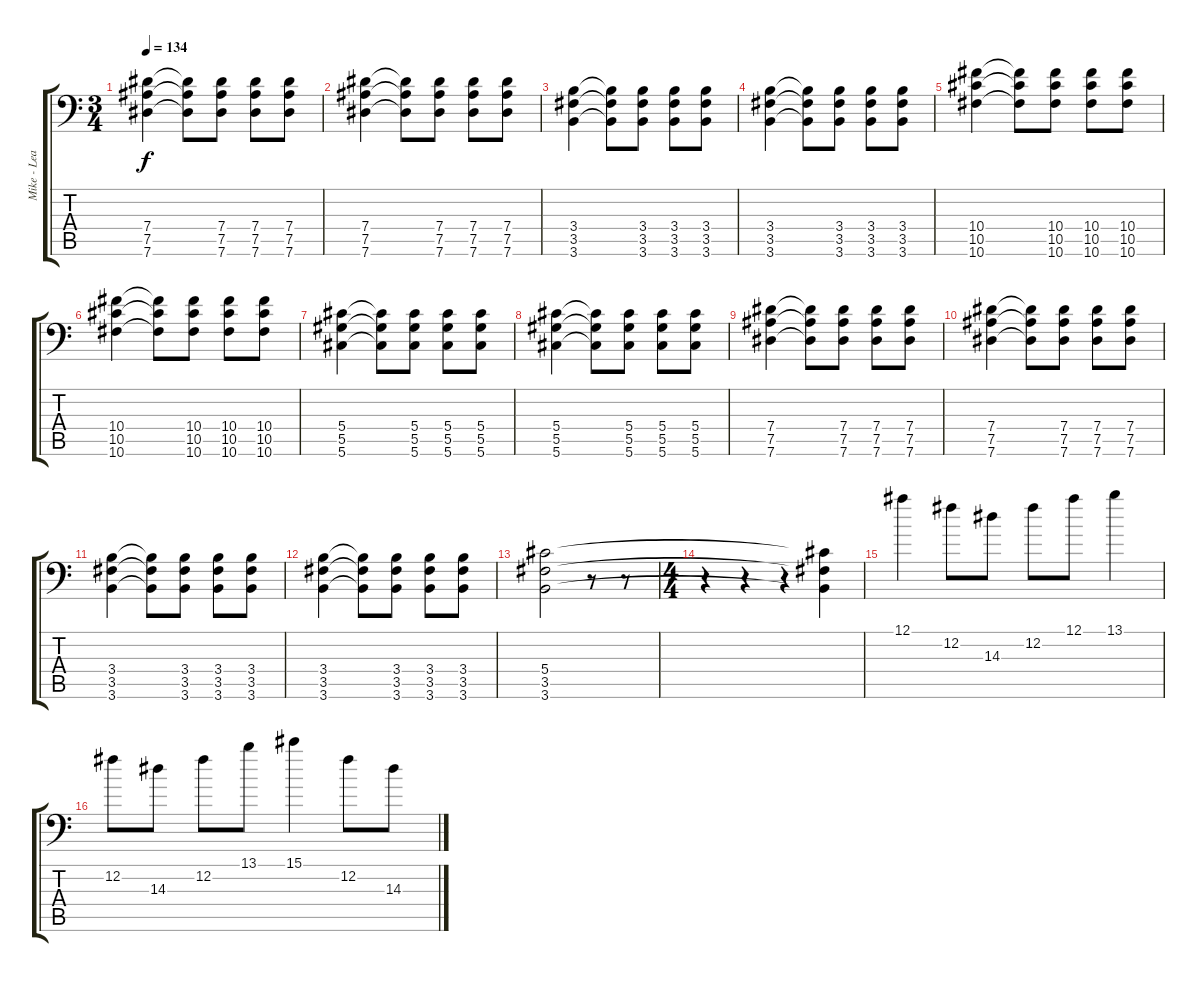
\track ("Mike - Lead" "Mike - Lea") {instrument distortionguitar}
\staff {score tabs}
\tuning (Bb3 Gb3 Db3 Ab2 Eb2 Ab1) {hide}
\ts (3 4)
\tempo 134
\clef f4
\ks c
(7.4 7.5 7.6).4{dy f} (7.4{t} 7.5{t} 7.6{t}).8 (7.4 7.5 7.6).8 (7.4 7.5 7.6).8 (7.4 7.5 7.6).8 |
(7.4 7.5 7.6).4 (7.4{t} 7.5{t} 7.6{t}).8 (7.4 7.5 7.6).8 (7.4 7.5 7.6).8 (7.4 7.5 7.6).8 |
(3.4 3.5 3.6).4 (3.4{t} 3.5{t} 3.6{t}).8 (3.4 3.5 3.6).8 (3.4 3.5 3.6).8 (3.4 3.5 3.6).8 |
(3.4 3.5 3.6).4 (3.4{t} 3.5{t} 3.6{t}).8 (3.4 3.5 3.6).8 (3.4 3.5 3.6).8 (3.4 3.5 3.6).8 |
(10.4 10.5 10.6).4 (10.4{t} 10.5{t} 10.6{t}).8 (10.4 10.5 10.6).8 (10.4 10.5 10.6).8 (10.4 10.5 10.6).8 |
(10.4 10.5 10.6).4 (10.4{t} 10.5{t} 10.6{t}).8 (10.4 10.5 10.6).8 (10.4 10.5 10.6).8 (10.4 10.5 10.6).8 |
(5.4 5.5 5.6).4 (5.4{t} 5.5{t} 5.6{t}).8 (5.4 5.5 5.6).8 (5.4 5.5 5.6).8 (5.4 5.5 5.6).8 |
(5.4 5.5 5.6).4 (5.4{t} 5.5{t} 5.6{t}).8 (5.4 5.5 5.6).8 (5.4 5.5 5.6).8 (5.4 5.5 5.6).8 |
(7.4 7.5 7.6).4 (7.4{t} 7.5{t} 7.6{t}).8 (7.4 7.5 7.6).8 (7.4 7.5 7.6).8 (7.4 7.5 7.6).8 |
(7.4 7.5 7.6).4 (7.4{t} 7.5{t} 7.6{t}).8 (7.4 7.5 7.6).8 (7.4 7.5 7.6).8 (7.4 7.5 7.6).8 |
(3.4 3.5 3.6).4 (3.4{t} 3.5{t} 3.6{t}).8 (3.4 3.5 3.6).8 (3.4 3.5 3.6).8 (3.4 3.5 3.6).8 |
(3.4 3.5 3.6).4 (3.4{t} 3.5{t} 3.6{t}).8 (3.4 3.5 3.6).8 (3.4 3.5 3.6).8 (3.4 3.5 3.6).8 |
(5.4 3.5 3.6).2 r.8 r.8 |
\ts (4 4)
r.4 r.4 r.4 (5.4{t} 3.5{t} 3.6{t}).4 |
12.1.4 12.2.8 14.3.8 12.2.8 12.1.8 13.1.4 |
12.2.8 14.3.8 12.2.8 13.1.8 15.1.4 12.2.8 14.3.8
